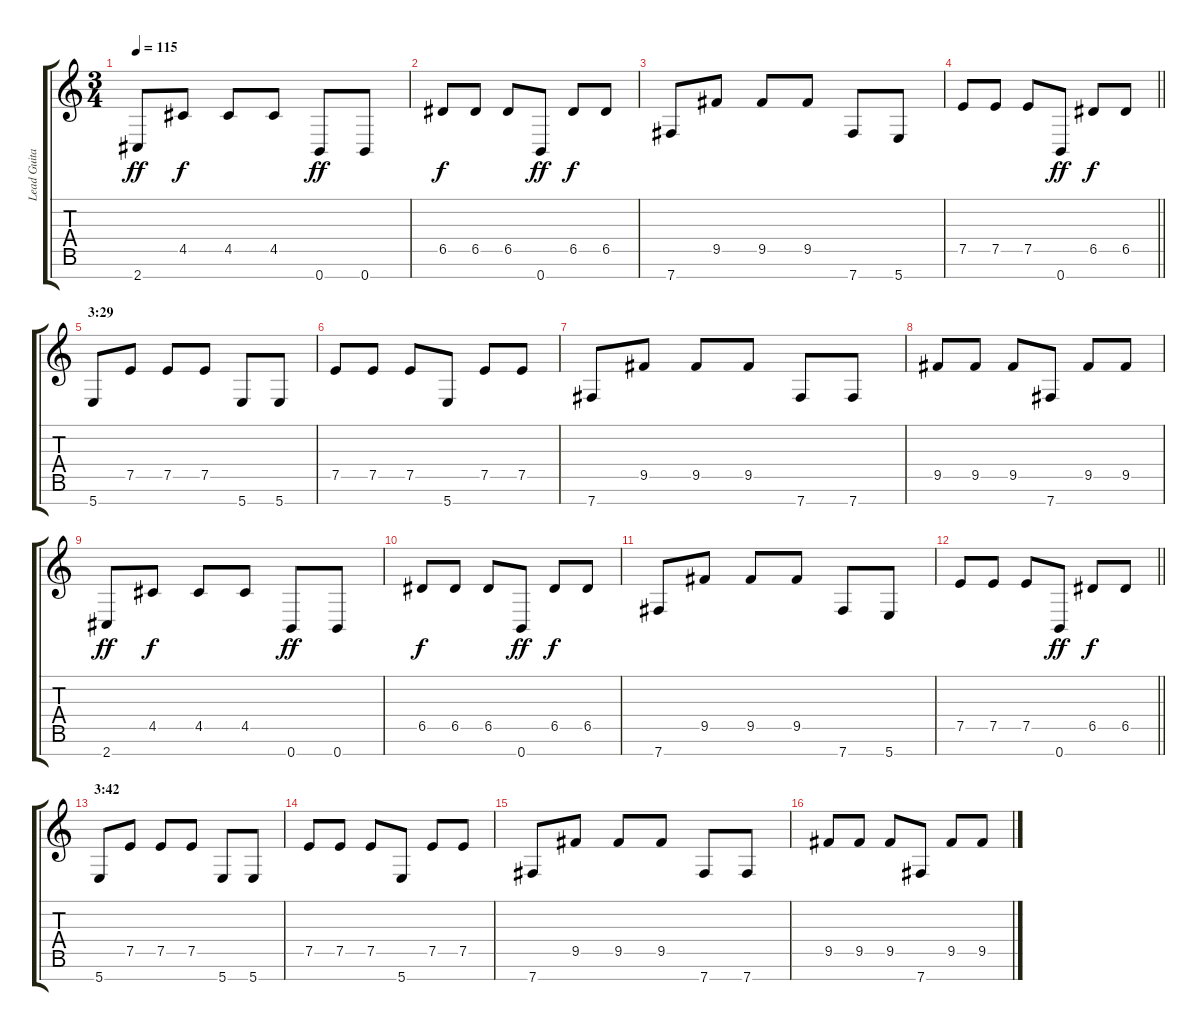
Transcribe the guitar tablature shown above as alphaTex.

\track ("Lead Guitar I" "Lead Guita") {instrument distortionguitar}
\staff {score tabs}
\tuning (E4 B3 G3 D3 A2 E2 B1) {hide}
\ts (3 4)
\tempo 115
\clef g2
\ks c
2.7.8{dy ff} 4.5.8{dy f} 4.5.8 4.5.8 0.7.8{dy ff} 0.7.8 |
6.5.8{dy f} 6.5.8 6.5.8 0.7.8{dy ff} 6.5.8{dy f} 6.5.8 |
7.7.8 9.5.8 9.5.8 9.5.8 7.7.8 5.7.8 |
\barLineRight lightlight
7.5.8 7.5.8 7.5.8 0.7.8{dy ff} 6.5.8{dy f} 6.5.8 |
\section ("" "3:29")
5.7.8 7.5.8 7.5.8 7.5.8 5.7.8 5.7.8 |
7.5.8 7.5.8 7.5.8 5.7.8 7.5.8 7.5.8 |
7.7.8 9.5.8 9.5.8 9.5.8 7.7.8 7.7.8 |
9.5.8 9.5.8 9.5.8 7.7.8 9.5.8 9.5.8 |
2.7.8{dy ff} 4.5.8{dy f} 4.5.8 4.5.8 0.7.8{dy ff} 0.7.8 |
6.5.8{dy f} 6.5.8 6.5.8 0.7.8{dy ff} 6.5.8{dy f} 6.5.8 |
7.7.8 9.5.8 9.5.8 9.5.8 7.7.8 5.7.8 |
\barLineRight lightlight
7.5.8 7.5.8 7.5.8 0.7.8{dy ff} 6.5.8{dy f} 6.5.8 |
\section ("" "3:42")
5.7.8 7.5.8 7.5.8 7.5.8 5.7.8 5.7.8 |
7.5.8 7.5.8 7.5.8 5.7.8 7.5.8 7.5.8 |
7.7.8 9.5.8 9.5.8 9.5.8 7.7.8 7.7.8 |
9.5.8 9.5.8 9.5.8 7.7.8 9.5.8 9.5.8
